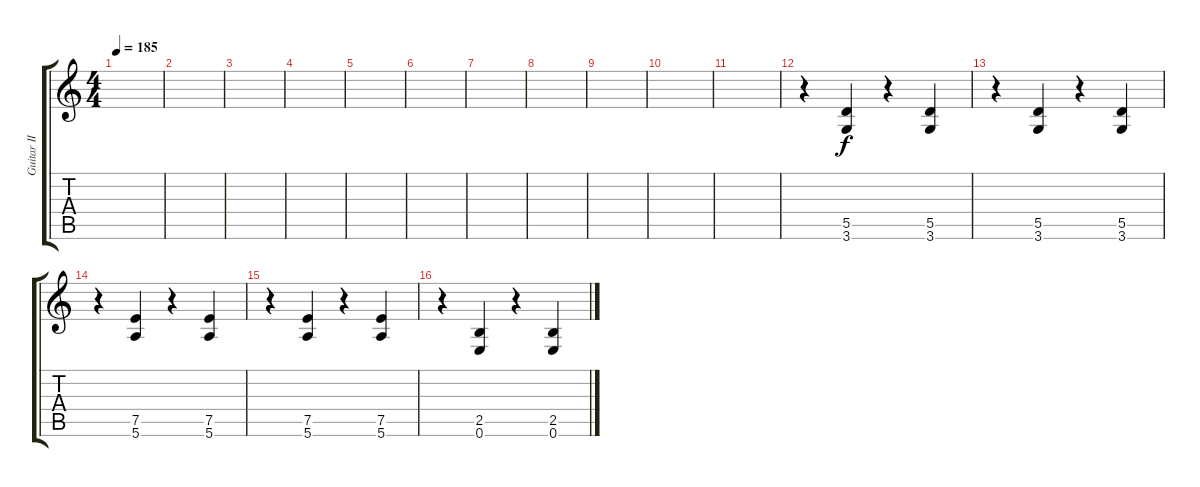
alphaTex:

\track ("Guitar II [Paul]" "Guitar II ") {instrument distortionguitar}
\staff {score tabs}
\tuning (E4 B3 G3 D3 A2 E2) {hide}
\ts (4 4)
\tempo 185
\clef g2
\ks c
|
|
|
|
|
|
|
|
|
|
|
r.4 (5.5 3.6).4 r.4 (5.5 3.6).4 |
r.4 (5.5 3.6).4 r.4 (5.5 3.6).4 |
r.4 (7.5 5.6).4 r.4 (7.5 5.6).4 |
r.4 (7.5 5.6).4 r.4 (7.5 5.6).4 |
r.4 (2.5 0.6).4 r.4 (2.5 0.6).4
